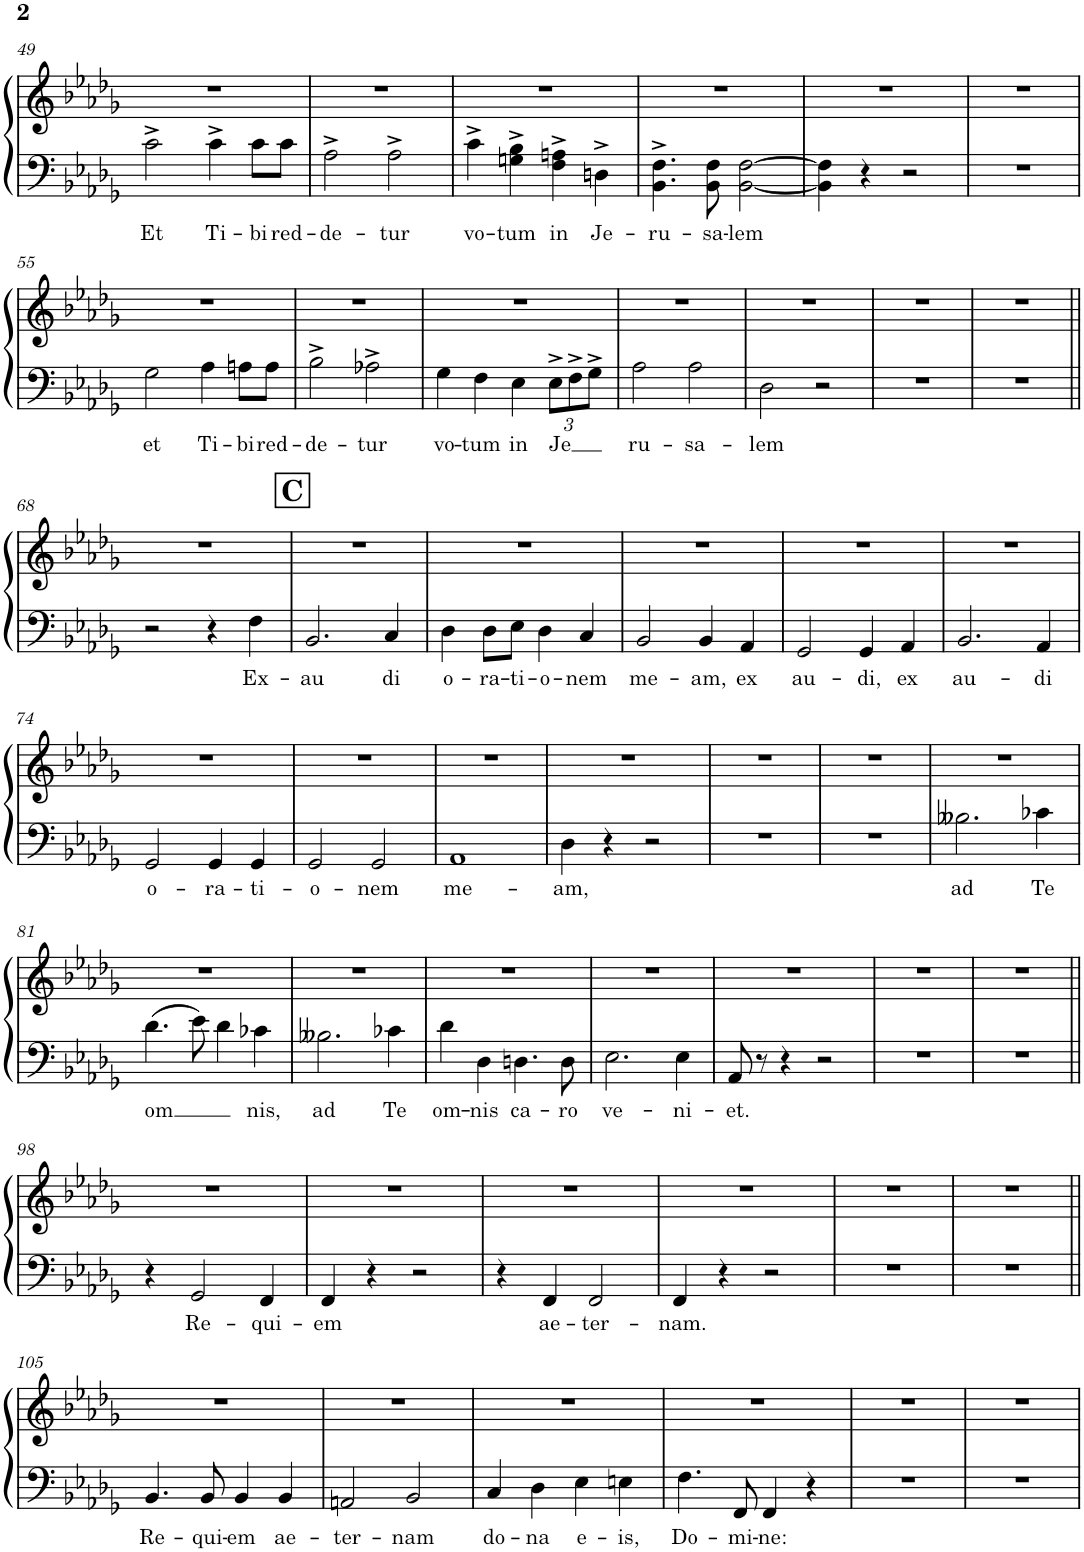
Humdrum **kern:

**kern	**text	**kern
*part1	*part1	*part1
*staff2	*staff2	*staff1
*I"Piano	*	*
*I'Pno.	*	*
!!LO:PB:g=z
*clefF4	*	*clefG2
*k[b-e-a-d-g-]	*	*k[b-e-a-d-g-]
*M4/4	*	*M4/4
*met(c)	*	*met(c)
=49	=49	=49
!	!LO:LY:b	!
2c^\	Et	1r
!	!LO:LY:b	!
4c^\	Ti-	.
!	!LO:LY:b	!
8c\L	-bi	.
!	!LO:LY:b	!
8c\J	red-	.
=50	=50	=50
!	!LO:LY:b	!
2A-^\	-de-	1r
!	!LO:LY:b	!
2A-^\	-tur	.
=51	=51	=51
!	!LO:LY:b	!
4c^\	vo-	1r
!	!LO:LY:b	!
4Gn\^ 4B-\^	-tum	.
!	!LO:LY:b	!
4F\^ 4An\^	in	.
!	!LO:LY:b	!
4Dn^\	Je-	.
=52	=52	=52
!	!LO:LY:b	!
4.BB-\^ 4.F\^	-ru-	1r
!	!LO:LY:b	!
8BB-\ 8F\	-sa-	.
!	!LO:LY:b	!
[2BB-\ [2F\	-lem	.
=53	=53	=53
4BB-\] 4F\]	.	1r
4r	.	.
2r	.	.
=54	=54	=54
1r	.	1r
!!LO:LB:g=z
=55	=55	=55
!	!LO:LY:b	!
2G-\	et	1r
!	!LO:LY:b	!
4A-\	Ti-	.
!	!LO:LY:b	!
8An\L	-bi	.
!	!LO:LY:b	!
8A\J	red-	.
=56	=56	=56
!	!LO:LY:b	!
2B-^\	-de-	1r
!	!LO:LY:b	!
2A-X^\	-tur	.
=57	=57	=57
!	!LO:LY:b	!
4G-\	vo-	1r
!	!LO:LY:b	!
4F\	-tum	.
!	!LO:LY:b	!
4E-\	in	.
*Xbrackettup	*	*
!	!LO:LY:b	!
12E-^\L	Je	.
12F^\	.	.
12G-^\J	.	.
=58	=58	=58
!	!LO:LY:b	!
2A-\	ru-	1r
!	!LO:LY:b	!
2A-\	-sa-	.
=59	=59	=59
!	!LO:LY:b	!
2D-\	-lem	1r
2r	.	.
=60	=60	=60
1r	.	1r
=61	=61	=61
1r	.	1r
!!LO:LB:g=z
=68||	=68||	=68||
2r	.	1r
4r	.	.
!	!LO:LY:b	!
4F\	Ex-	.
!!LO:REH:place=s1:a:B:cj:fs=14:t=C
=69	=69	=69
!	!LO:LY:b	!
2.BB-/	-au	1r
!	!LO:LY:b	!
4C/	di	.
=70	=70	=70
!	!LO:LY:b	!
4D-\	o-	1r
!	!LO:LY:b	!
8D-\L	-ra-	.
!	!LO:LY:b	!
8E-\J	-ti-	.
!	!LO:LY:b	!
4D-\	-o-	.
!	!LO:LY:b	!
4C/	-nem	.
=71	=71	=71
!	!LO:LY:b	!
2BB-/	me-	1r
!	!LO:LY:b	!
4BB-/	-am,	.
!	!LO:LY:b	!
4AA-/	ex	.
=72	=72	=72
!	!LO:LY:b	!
2GG-/	au-	1r
!	!LO:LY:b	!
4GG-/	-di,	.
!	!LO:LY:b	!
4AA-/	ex	.
=73	=73	=73
!	!LO:LY:b	!
2.BB-/	au-	1r
!	!LO:LY:b	!
4AA-/	-di	.
!!LO:LB:g=z
=74	=74	=74
!	!LO:LY:b	!
2GG-/	o-	1r
!	!LO:LY:b	!
4GG-/	-ra-	.
!	!LO:LY:b	!
4GG-/	-ti-	.
=75	=75	=75
!	!LO:LY:b	!
2GG-/	-o-	1r
!	!LO:LY:b	!
2GG-/	-nem	.
=76	=76	=76
!	!LO:LY:b	!
1AA-	me-	1r
=77	=77	=77
!	!LO:LY:b	!
4D-\	-am,	1r
4r	.	.
2r	.	.
=78	=78	=78
1r	.	1r
=79	=79	=79
1r	.	1r
=80	=80	=80
!	!LO:LY:b	!
2.B--X\	ad	1r
!	!LO:LY:b	!
4c-X\	Te	.
!!LO:LB:g=z
=81	=81	=81
!	!LO:LY:b	!
4.d-\	om	1r
8e-\	.	.
4d-\	.	.
!	!LO:LY:b	!
4c-X\	nis,	.
=82	=82	=82
!	!LO:LY:b	!
2.B--X\	ad	1r
!	!LO:LY:b	!
4c-X\	Te	.
=83	=83	=83
!	!LO:LY:b	!
4d-\	om-	1r
!	!LO:LY:b	!
4D-\	-nis	.
!	!LO:LY:b	!
4.Dn\	ca-	.
!	!LO:LY:b	!
8D\	-ro	.
=84	=84	=84
!	!LO:LY:b	!
2.E-\	ve-	1r
!	!LO:LY:b	!
4E-\	-ni-	.
=85	=85	=85
!	!LO:LY:b	!
8AA-/	-et.	1r
8r	.	.
4r	.	.
2r	.	.
=86	=86	=86
1r	.	1r
=87	=87	=87
1r	.	1r
!!LO:LB:g=z
=98||	=98||	=98||
4r	.	1r
!	!LO:LY:b	!
2GG-/	Re-	.
!	!LO:LY:b	!
4FF/	-qui-	.
=99	=99	=99
!	!LO:LY:b	!
4FF/	-em	1r
4r	.	.
2r	.	.
=100	=100	=100
4r	.	1r
!	!LO:LY:b	!
4FF/	ae-	.
!	!LO:LY:b	!
2FF/	-ter-	.
=101	=101	=101
!	!LO:LY:b	!
4FF/	-nam.	1r
4r	.	.
2r	.	.
=102	=102	=102
1r	.	1r
=103	=103	=103
1r	.	1r
!!LO:LB:g=z
=105||	=105||	=105||
!	!LO:LY:b	!
4.BB-/	Re-	1r
!	!LO:LY:b	!
8BB-/	-qui-	.
!	!LO:LY:b	!
4BB-/	-em	.
!	!LO:LY:b	!
4BB-/	ae-	.
=106	=106	=106
!	!LO:LY:b	!
2AAn/	-ter-	1r
!	!LO:LY:b	!
2BB-/	-nam	.
=107	=107	=107
!	!LO:LY:b	!
4C/	do-	1r
!	!LO:LY:b	!
4D-\	-na	.
!	!LO:LY:b	!
4E-\	e-	.
!	!LO:LY:b	!
4En\	-is,	.
=108	=108	=108
!	!LO:LY:b	!
4.F\	Do-	1r
!	!LO:LY:b	!
8FF/	-mi-	.
!	!LO:LY:b	!
4FF/	-ne:	.
4r	.	.
=109	=109	=109
1r	.	1r
=110	=110	=110
1r	.	1r
=	=	=
*-	*-	*-
